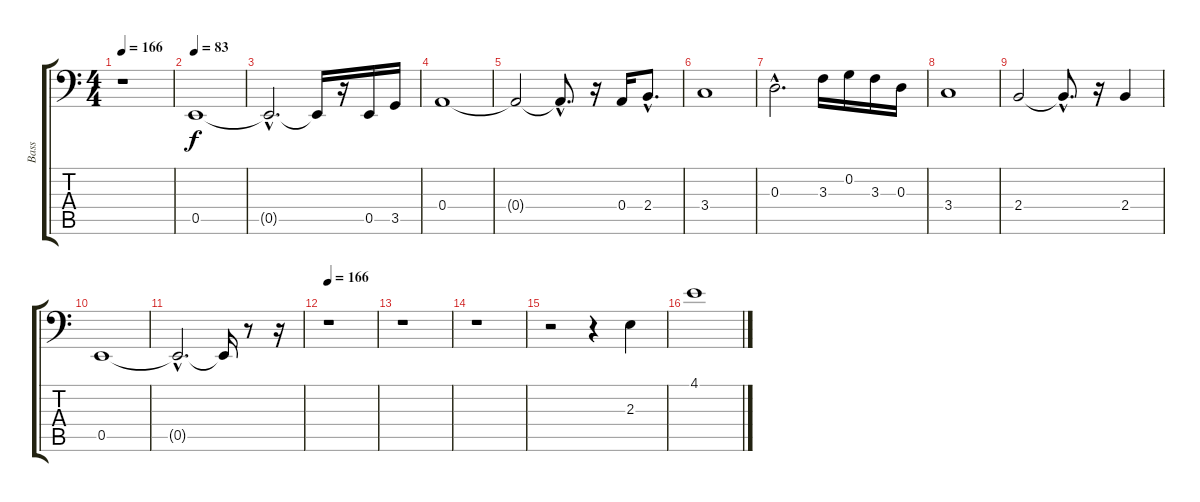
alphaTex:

\track ("Bass" "Bass") {instrument electricbasspick}
\staff {score tabs}
\tuning (C3 G2 D2 A1 E1 B0) {hide}
\ts (4 4)
\tempo 166
\clef f4
\ks c
r.1{dy f instrument electricbasspick} |
\tempo 83
0.5.1 |
0.5{hac t}.2{d} 0.5{t}.16 r.16 0.5.16 3.5.16 |
0.4.1 |
0.4{t}.2 0.4{hac t}.8{d} r.16 0.4.16 2.4{hac}.8{d} |
3.4.1 |
0.3{hac}.2{d} 3.3.16 0.2.16 3.3.16 0.3.16 |
3.4.1 |
2.4.2 2.4{hac t}.8{d} r.16 2.4.4 |
0.5.1 |
0.5{hac t}.2{d} 0.5{t}.16 r.8 r.16 |
\tempo 166
r.1 |
r.1 |
r.1 |
r.2 r.4 2.3.4 |
4.1.1
